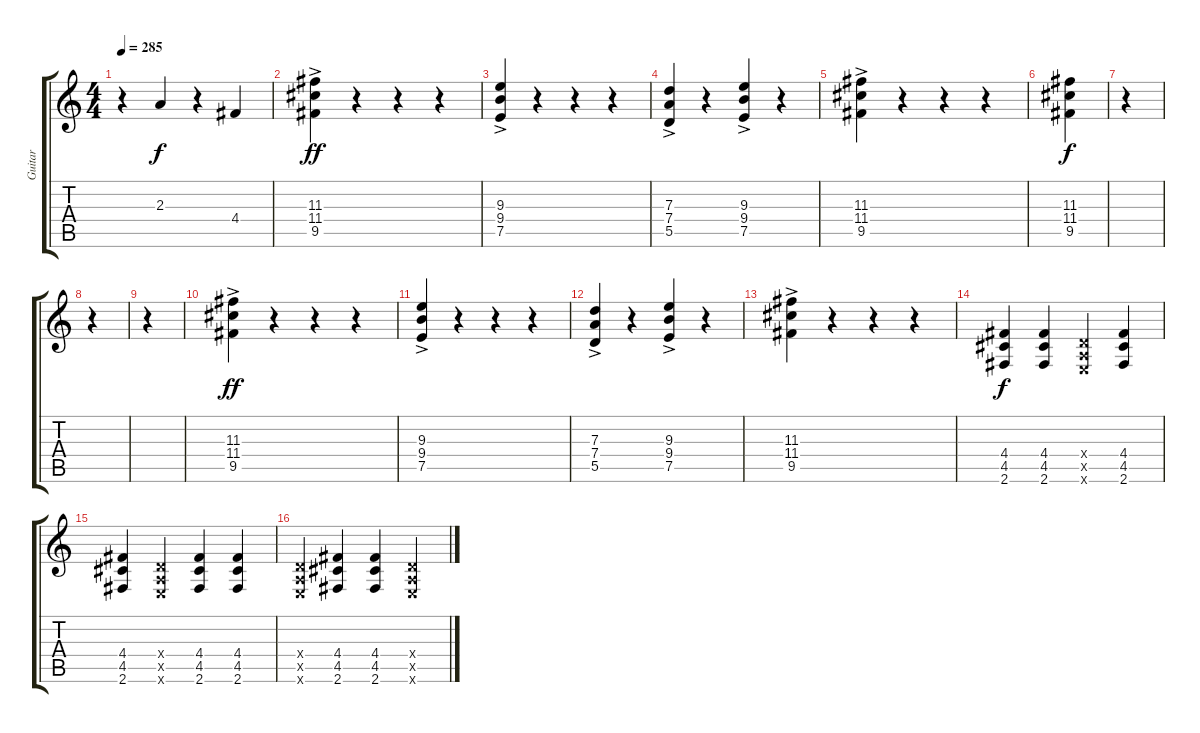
\track ("Guitar" "Guitar") {instrument acousticguitarsteel}
\staff {score tabs}
\tuning (E4 B3 G3 D3 A2 E2) {hide}
\ts (4 4)
\tempo 285
\clef g2
\ks c
r.4{dy f} 2.3.4 r.4 4.4.4 |
(11.3{ac} 11.4{ac} 9.5{ac}).4{dy ff} r.4 r.4 r.4 |
(9.3{ac} 9.4{ac} 7.5{ac}).4 r.4 r.4 r.4 |
(7.3{ac} 7.4{ac} 5.5{ac}).4 r.4 (9.3{ac} 9.4{ac} 7.5{ac}).4 r.4 |
(11.3{ac} 11.4{ac} 9.5{ac}).4 r.4 r.4 r.4 |
(11.3 11.4 9.5).4{dy f} |
r.4 |
r.4 |
r.4 |
(11.3{ac} 11.4{ac} 9.5{ac}).4{dy ff} r.4 r.4 r.4 |
(9.3{ac} 9.4{ac} 7.5{ac}).4 r.4 r.4 r.4 |
(7.3{ac} 7.4{ac} 5.5{ac}).4 r.4 (9.3{ac} 9.4{ac} 7.5{ac}).4 r.4 |
(11.3{ac} 11.4{ac} 9.5{ac}).4 r.4 r.4 r.4 |
(4.4 4.5 2.6).4{dy f} (4.4 4.5 2.6).4 (0.4{x} 0.5{x} 0.6{x}).4 (4.4 4.5 2.6).4 |
(4.4 4.5 2.6).4 (0.4{x} 0.5{x} 0.6{x}).4 (4.4 4.5 2.6).4 (4.4 4.5 2.6).4 |
(0.4{x} 0.5{x} 0.6{x}).4 (4.4 4.5 2.6).4 (4.4 4.5 2.6).4 (0.4{x} 0.5{x} 0.6{x}).4
